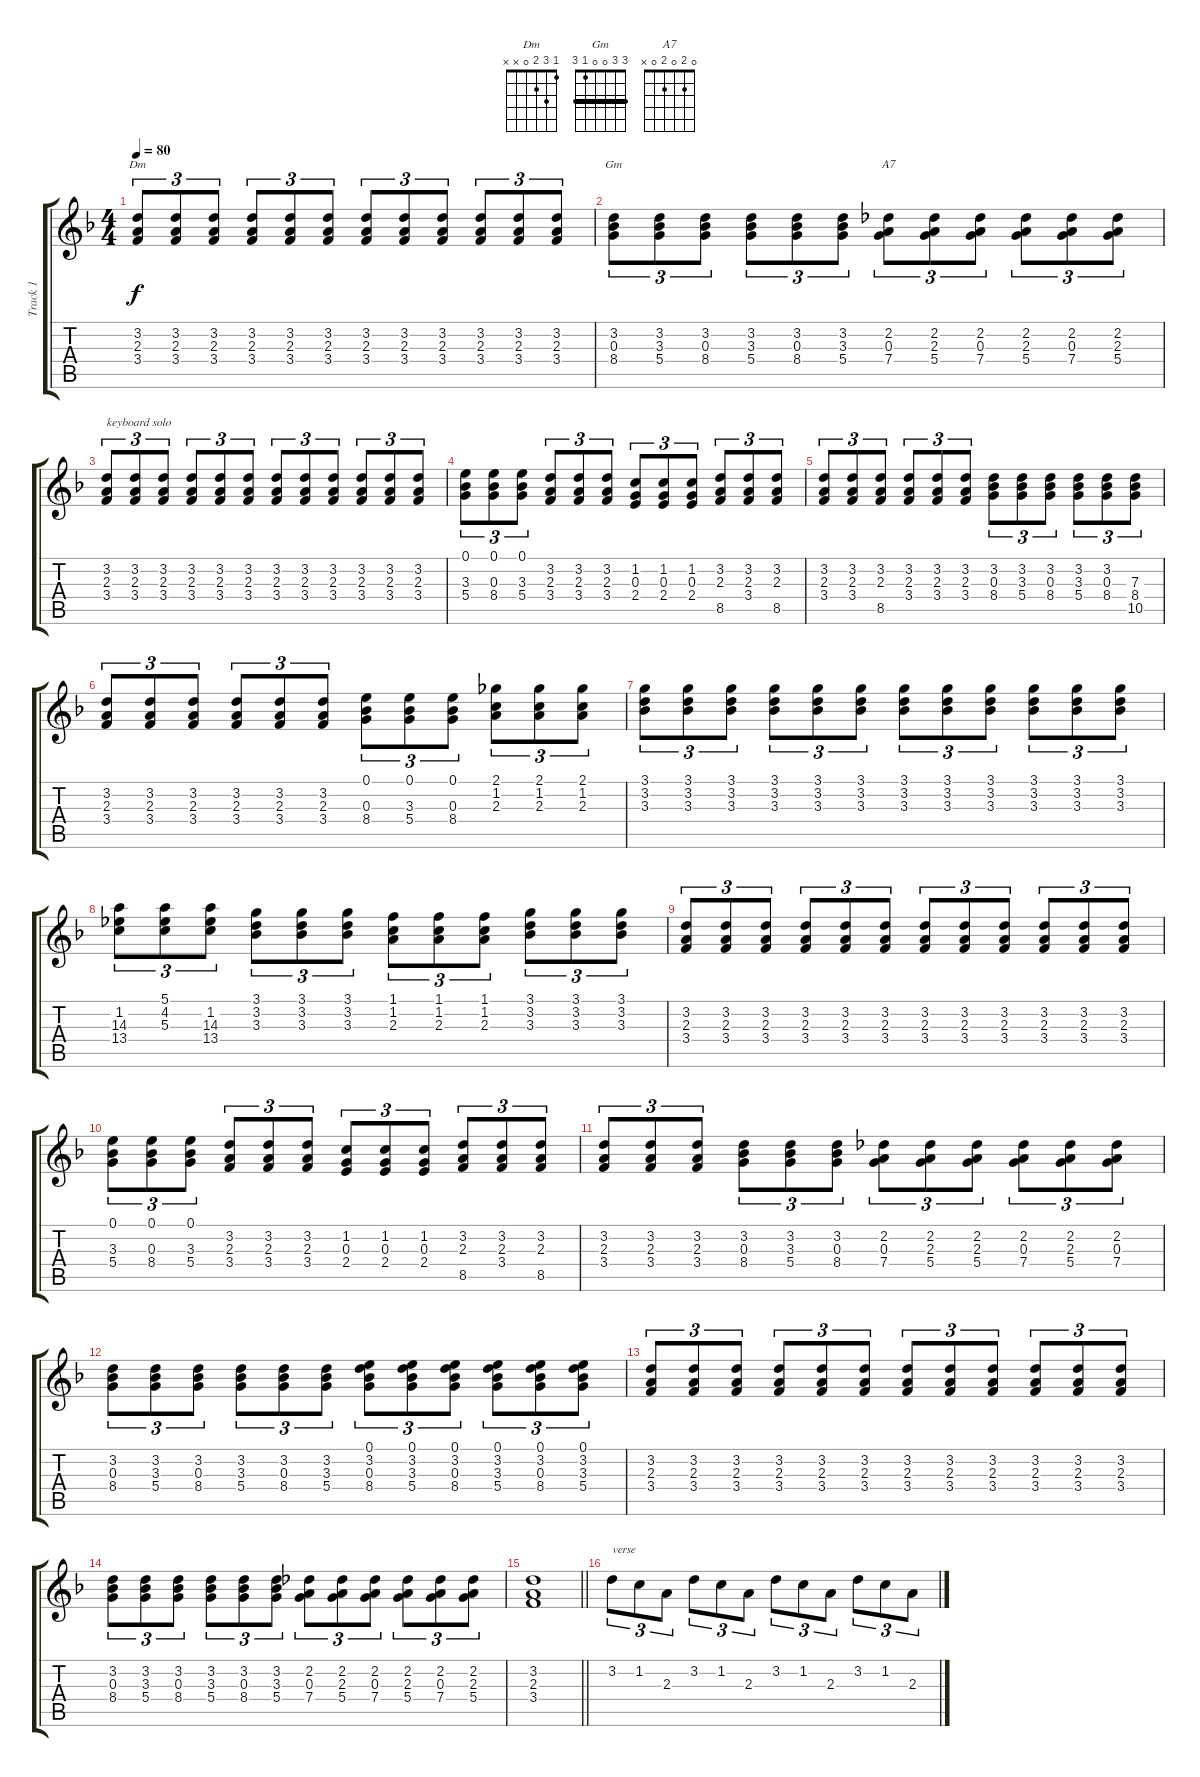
\track ("Track 1" "Track 1") {instrument electricguitarmuted}
\staff {score tabs}
\tuning (E4 B3 G3 D3 A2 E2) {hide}
\chord ("Dm" 1 3 2 0 x x)
\chord ("Gm" 3 3 0 0 1 3) {barre 3}
\chord ("A7" 0 2 0 2 0 x)
\ts (4 4)
\tempo 80
\clef g2
\ks dminor
(3.2 2.3 3.4).8{tu (3 2) ch "Dm" dy f} (3.2 2.3 3.4).8{tu (3 2)} (3.2 2.3 3.4).8{tu (3 2)} (3.2 2.3 3.4).8{tu (3 2)} (3.2 2.3 3.4).8{tu (3 2)} (3.2 2.3 3.4).8{tu (3 2)} (3.2 2.3 3.4).8{tu (3 2)} (3.2 2.3 3.4).8{tu (3 2)} (3.2 2.3 3.4).8{tu (3 2)} (3.2 2.3 3.4).8{tu (3 2)} (3.2 2.3 3.4).8{tu (3 2)} (3.2 2.3 3.4).8{tu (3 2)} |
(3.2 0.3 8.4).8{tu (3 2) ch "Gm"} (3.2 3.3 5.4).8{tu (3 2)} (3.2 0.3 8.4).8{tu (3 2)} (3.2 3.3 5.4).8{tu (3 2)} (3.2 0.3 8.4).8{tu (3 2)} (3.2 3.3 5.4).8{tu (3 2)} (2.2 0.3 7.4).8{tu (3 2) ch "A7"} (2.2 2.3 5.4).8{tu (3 2)} (2.2 0.3 7.4).8{tu (3 2)} (2.2 2.3 5.4).8{tu (3 2)} (2.2 0.3 7.4).8{tu (3 2)} (2.2 2.3 5.4).8{tu (3 2)} |
(3.2 2.3 3.4).8{tu (3 2) txt "keyboard solo"} (3.2 2.3 3.4).8{tu (3 2)} (3.2 2.3 3.4).8{tu (3 2)} (3.2 2.3 3.4).8{tu (3 2)} (3.2 2.3 3.4).8{tu (3 2)} (3.2 2.3 3.4).8{tu (3 2)} (3.2 2.3 3.4).8{tu (3 2)} (3.2 2.3 3.4).8{tu (3 2)} (3.2 2.3 3.4).8{tu (3 2)} (3.2 2.3 3.4).8{tu (3 2)} (3.2 2.3 3.4).8{tu (3 2)} (3.2 2.3 3.4).8{tu (3 2)} |
(0.1 3.3 5.4).8{tu (3 2)} (0.1 0.3 8.4).8{tu (3 2)} (0.1 3.3 5.4).8{tu (3 2)} (3.2 2.3 3.4).8{tu (3 2)} (3.2 2.3 3.4).8{tu (3 2)} (3.2 2.3 3.4).8{tu (3 2)} (1.2 0.3 2.4).8{tu (3 2)} (1.2 0.3 2.4).8{tu (3 2)} (1.2 0.3 2.4).8{tu (3 2)} (3.2 2.3 8.5).8{tu (3 2)} (3.2 2.3 3.4).8{tu (3 2)} (3.2 2.3 8.5).8{tu (3 2)} |
(3.2 2.3 3.4).8{tu (3 2)} (3.2 2.3 3.4).8{tu (3 2)} (3.2 2.3 8.5).8{tu (3 2)} (3.2 2.3 3.4).8{tu (3 2)} (3.2 2.3 3.4).8{tu (3 2)} (3.2 2.3 3.4).8{tu (3 2)} (3.2 0.3 8.4).8{tu (3 2)} (3.2 3.3 5.4).8{tu (3 2)} (3.2 0.3 8.4).8{tu (3 2)} (3.2 3.3 5.4).8{tu (3 2)} (3.2 0.3 8.4).8{tu (3 2)} (7.3 8.4 10.5).8{tu (3 2)} |
(3.2 2.3 3.4).8{tu (3 2)} (3.2 2.3 3.4).8{tu (3 2)} (3.2 2.3 3.4).8{tu (3 2)} (3.2 2.3 3.4).8{tu (3 2)} (3.2 2.3 3.4).8{tu (3 2)} (3.2 2.3 3.4).8{tu (3 2)} (0.1 0.3 8.4).8{tu (3 2)} (0.1 3.3 5.4).8{tu (3 2)} (0.1 0.3 8.4).8{tu (3 2)} (2.1 1.2 2.3).8{tu (3 2)} (2.1 1.2 2.3).8{tu (3 2)} (2.1 1.2 2.3).8{tu (3 2)} |
(3.1 3.2 3.3).8{tu (3 2)} (3.1 3.2 3.3).8{tu (3 2)} (3.1 3.2 3.3).8{tu (3 2)} (3.1 3.2 3.3).8{tu (3 2)} (3.1 3.2 3.3).8{tu (3 2)} (3.1 3.2 3.3).8{tu (3 2)} (3.1 3.2 3.3).8{tu (3 2)} (3.1 3.2 3.3).8{tu (3 2)} (3.1 3.2 3.3).8{tu (3 2)} (3.1 3.2 3.3).8{tu (3 2)} (3.1 3.2 3.3).8{tu (3 2)} (3.1 3.2 3.3).8{tu (3 2)} |
(1.2 14.3 13.4).8{tu (3 2)} (5.1 4.2 5.3).8{tu (3 2)} (1.2 14.3 13.4).8{tu (3 2)} (3.1 3.2 3.3).8{tu (3 2)} (3.1 3.2 3.3).8{tu (3 2)} (3.1 3.2 3.3).8{tu (3 2)} (1.1 1.2 2.3).8{tu (3 2)} (1.1 1.2 2.3).8{tu (3 2)} (1.1 1.2 2.3).8{tu (3 2)} (3.1 3.2 3.3).8{tu (3 2)} (3.1 3.2 3.3).8{tu (3 2)} (3.1 3.2 3.3).8{tu (3 2)} |
(3.2 2.3 3.4).8{tu (3 2)} (3.2 2.3 3.4).8{tu (3 2)} (3.2 2.3 3.4).8{tu (3 2)} (3.2 2.3 3.4).8{tu (3 2)} (3.2 2.3 3.4).8{tu (3 2)} (3.2 2.3 3.4).8{tu (3 2)} (3.2 2.3 3.4).8{tu (3 2)} (3.2 2.3 3.4).8{tu (3 2)} (3.2 2.3 3.4).8{tu (3 2)} (3.2 2.3 3.4).8{tu (3 2)} (3.2 2.3 3.4).8{tu (3 2)} (3.2 2.3 3.4).8{tu (3 2)} |
(0.1 3.3 5.4).8{tu (3 2)} (0.1 0.3 8.4).8{tu (3 2)} (0.1 3.3 5.4).8{tu (3 2)} (3.2 2.3 3.4).8{tu (3 2)} (3.2 2.3 3.4).8{tu (3 2)} (3.2 2.3 3.4).8{tu (3 2)} (1.2 0.3 2.4).8{tu (3 2)} (1.2 0.3 2.4).8{tu (3 2)} (1.2 0.3 2.4).8{tu (3 2)} (3.2 2.3 8.5).8{tu (3 2)} (3.2 2.3 3.4).8{tu (3 2)} (3.2 2.3 8.5).8{tu (3 2)} |
(3.2 2.3 3.4).8{tu (3 2)} (3.2 2.3 3.4).8{tu (3 2)} (3.2 2.3 3.4).8{tu (3 2)} (3.2 0.3 8.4).8{tu (3 2)} (3.2 3.3 5.4).8{tu (3 2)} (3.2 0.3 8.4).8{tu (3 2)} (2.2 0.3 7.4).8{tu (3 2)} (2.2 2.3 5.4).8{tu (3 2)} (2.2 2.3 5.4).8{tu (3 2)} (2.2 0.3 7.4).8{tu (3 2)} (2.2 2.3 5.4).8{tu (3 2)} (2.2 0.3 7.4).8{tu (3 2)} |
(3.2 0.3 8.4).8{tu (3 2)} (3.2 3.3 5.4).8{tu (3 2)} (3.2 0.3 8.4).8{tu (3 2)} (3.2 3.3 5.4).8{tu (3 2)} (3.2 0.3 8.4).8{tu (3 2)} (3.2 3.3 5.4).8{tu (3 2)} (0.1 3.2 0.3 8.4).8{tu (3 2)} (0.1 3.2 3.3 5.4).8{tu (3 2)} (0.1 3.2 0.3 8.4).8{tu (3 2)} (0.1 3.2 3.3 5.4).8{tu (3 2)} (0.1 3.2 0.3 8.4).8{tu (3 2)} (0.1 3.2 3.3 5.4).8{tu (3 2)} |
(3.2 2.3 3.4).8{tu (3 2)} (3.2 2.3 3.4).8{tu (3 2)} (3.2 2.3 3.4).8{tu (3 2)} (3.2 2.3 3.4).8{tu (3 2)} (3.2 2.3 3.4).8{tu (3 2)} (3.2 2.3 3.4).8{tu (3 2)} (3.2 2.3 3.4).8{tu (3 2)} (3.2 2.3 3.4).8{tu (3 2)} (3.2 2.3 3.4).8{tu (3 2)} (3.2 2.3 3.4).8{tu (3 2)} (3.2 2.3 3.4).8{tu (3 2)} (3.2 2.3 3.4).8{tu (3 2)} |
(3.2 0.3 8.4).8{tu (3 2)} (3.2 3.3 5.4).8{tu (3 2)} (3.2 0.3 8.4).8{tu (3 2)} (3.2 3.3 5.4).8{tu (3 2)} (3.2 0.3 8.4).8{tu (3 2)} (3.2 3.3 5.4).8{tu (3 2)} (2.2 0.3 7.4).8{tu (3 2)} (2.2 2.3 5.4).8{tu (3 2)} (2.2 0.3 7.4).8{tu (3 2)} (2.2 2.3 5.4).8{tu (3 2)} (2.2 0.3 7.4).8{tu (3 2)} (2.2 2.3 5.4).8{tu (3 2)} |
\barLineRight lightlight
(3.2 2.3 3.4).1 |
3.2.8{tu (3 2) txt "verse"} 1.2.8{tu (3 2)} 2.3.8{tu (3 2)} 3.2.8{tu (3 2)} 1.2.8{tu (3 2)} 2.3.8{tu (3 2)} 3.2.8{tu (3 2)} 1.2.8{tu (3 2)} 2.3.8{tu (3 2)} 3.2.8{tu (3 2)} 1.2.8{tu (3 2)} 2.3.8{tu (3 2)}
